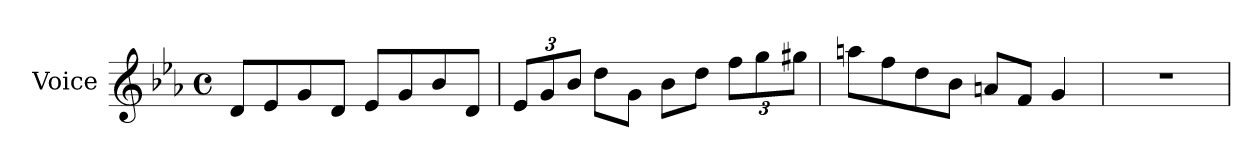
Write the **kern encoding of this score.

**kern
*part1
*staff1
*I"Voice
*I'Voice
*clefG2
*k[b-e-a-]
*M4/4
*met(c)
=1
8d/L
8e-/
8g/
8d/J
8e-/L
8g/
8b-/
8d/J
=2
12e-/L
12g/
12b-/J
8dd\L
8g\J
8b-\L
8dd\J
12ff\L
12gg\
12gg#X\J
=3
8aan\L
8ff\
8dd\
8b-\J
8an/L
8f/J
4g/
=4
1rdd
=
*-
